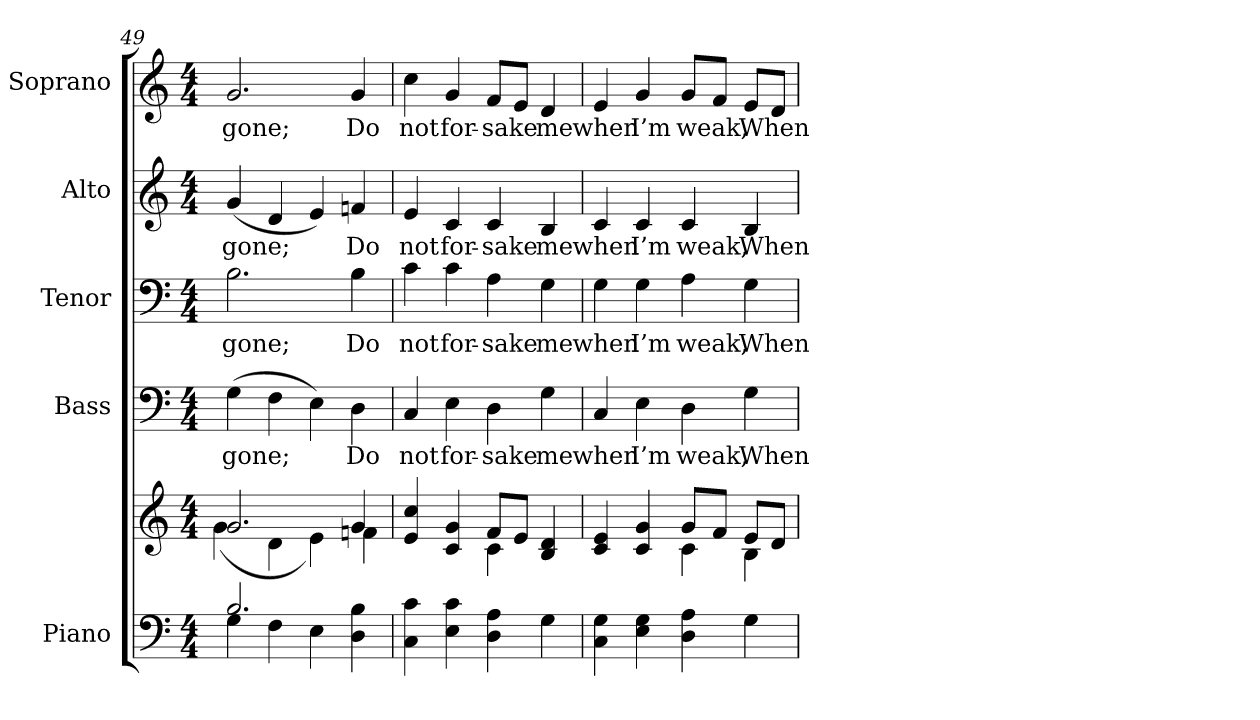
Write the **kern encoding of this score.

**kern	**kern	**kern	**text	**kern	**text	**kern	**text	**kern	**text
*part5	*part5	*part4	*part4	*part3	*part3	*part2	*part2	*part1	*part1
*staff6	*staff5	*staff4	*staff4	*staff3	*staff3	*staff2	*staff2	*staff1	*staff1
*I"Piano	*	*I"Bass	*	*I"Tenor	*	*I"Alto	*	*I"Soprano	*
*I'Pno.	*	*I'B.	*	*I'T.	*	*I'A.	*	*I'S.	*
*clefF4	*clefG2	*clefF4	*	*clefF4	*	*clefG2	*	*clefG2	*
*k[]	*k[]	*k[]	*	*k[]	*	*k[]	*	*k[]	*
*C:	*C:	*C:	*	*C:	*	*C:	*	*C:	*
*M4/4	*M4/4	*M4/4	*	*M4/4	*	*M4/4	*	*M4/4	*
=49	=49	=49	=49	=49	=49	=49	=49	=49	=49
*^	*^	*	*	*	*	*	*	*	*
!	!	!	!	!	!LO:LY:b:color=#000000	!	!	!	!	!	!
!	!	!	!	!	!	!	!LO:LY:b:color=#000000	!	!	!	!
!	!	!	!	!	!	!	!	!	!LO:LY:b:color=#000000	!	!
!	!	!	!	!	!	!	!	!	!	!	!LO:LY:b:color=#000000
2.Bi/	4Gi\	2.gi/	(4gi\	(4Gi\	gone;	2.Bi\	gone;	(4gi/	gone;	2.gi/	gone;
.	4Fi\	.	4di\	4Fi\	.	.	.	4di/	.	.	.
.	4Ei\	.	4ei\)	4Ei\)	.	.	.	4ei/)	.	.	.
!	!	!	!	!	!LO:LY:b:color=#000000	!	!	!	!	!	!
!	!	!	!	!	!	!	!LO:LY:b:color=#000000	!	!	!	!
!	!	!	!	!	!	!	!	!	!LO:LY:b:color=#000000	!	!
!	!	!	!	!	!	!	!	!	!	!	!LO:LY:b:color=#000000
4Di\ 4Bi	4ryy	4gi/	4fni\	4Di\	Do	4Bi\	Do	4fni/	Do	4gi/	Do
*v	*v	*	*	*	*	*	*	*	*	*	*
!!LO:PB:g=z
=50	=50	=50	=50	=50	=50	=50	=50	=50	=50	=50
*^	*	*	*	*	*	*	*	*	*	*
!	!	!	!	!	!LO:LY:b:color=#000000	!	!	!	!	!	!
*v	*v	*	*	*	*	*	*	*	*	*	*
*^	*	*	*	*	*	*	*	*	*	*
!	!	!	!	!	!	!	!LO:LY:b:color=#000000	!	!	!	!
*v	*v	*	*	*	*	*	*	*	*	*	*
*^	*	*	*	*	*	*	*	*	*	*
!	!	!	!	!	!	!	!	!	!LO:LY:b:color=#000000	!	!
*v	*v	*	*	*	*	*	*	*	*	*	*
*^	*	*	*	*	*	*	*	*	*	*
!	!	!	!	!	!	!	!	!	!	!	!LO:LY:b:color=#000000
*v	*v	*	*	*	*	*	*	*	*	*	*
4Ci\ 4ci	4ei/ 4cci	2ryy	4Ci/	not	4ci\	not	4ei/	not	4cci\	not
!	!	!	!	!LO:LY:b:color=#000000	!	!	!	!	!	!
!	!	!	!	!	!	!LO:LY:b:color=#000000	!	!	!	!
!	!	!	!	!	!	!	!	!LO:LY:b:color=#000000	!	!
!	!	!	!	!	!	!	!	!	!	!LO:LY:b:color=#000000
4Ei\ 4ci	4ci/ 4gi	.	4Ei\	for-	4ci\	for-	4ci/	for-	4gi/	for-
!	!	!	!	!LO:LY:b:color=#000000	!	!	!	!	!	!
!	!	!	!	!	!	!LO:LY:b:color=#000000	!	!	!	!
!	!	!	!	!	!	!	!	!LO:LY:b:color=#000000	!	!
!	!	!	!	!	!	!	!	!	!	!LO:LY:b:color=#000000
4Di\ 4Ai	8fi/L	4ci\	4Di\	-sake	4Ai\	-sake	4ci/	-sake	8fi/L	-sake
.	8ei/J	.	.	.	.	.	.	.	8ei/J	.
!	!	!	!	!LO:LY:b:color=#000000	!	!	!	!	!	!
!	!	!	!	!	!	!LO:LY:b:color=#000000	!	!	!	!
!	!	!	!	!	!	!	!	!LO:LY:b:color=#000000	!	!
!	!	!	!	!	!	!	!	!	!	!LO:LY:b:color=#000000
4Gi\	4Bi/ 4di	4ryy	4Gi\	me	4Gi\	me	4Bi/	me	4di/	me
=51	=51	=51	=51	=51	=51	=51	=51	=51	=51	=51
!	!	!	!	!LO:LY:b:color=#000000	!	!	!	!	!	!
!	!	!	!	!	!	!LO:LY:b:color=#000000	!	!	!	!
!	!	!	!	!	!	!	!	!LO:LY:b:color=#000000	!	!
!	!	!	!	!	!	!	!	!	!	!LO:LY:b:color=#000000
4Ci\ 4Gi	4ci/ 4ei	2ryy	4Ci/	when	4Gi\	when	4ci/	when	4ei/	when
!	!	!	!	!LO:LY:b:color=#000000	!	!	!	!	!	!
!	!	!	!	!	!	!LO:LY:b:color=#000000	!	!	!	!
!	!	!	!	!	!	!	!	!LO:LY:b:color=#000000	!	!
!	!	!	!	!	!	!	!	!	!	!LO:LY:b:color=#000000
4Ei\ 4Gi	4ci/ 4gi	.	4Ei\	I’m	4Gi\	I’m	4ci/	I’m	4gi/	I’m
!	!	!	!	!LO:LY:b:color=#000000	!	!	!	!	!	!
!	!	!	!	!	!	!LO:LY:b:color=#000000	!	!	!	!
!	!	!	!	!	!	!	!	!LO:LY:b:color=#000000	!	!
!	!	!	!	!	!	!	!	!	!	!LO:LY:b:color=#000000
4Di\ 4Ai	8gi/L	4ci\	4Di\	weak,	4Ai\	weak,	4ci/	weak,	8gi/L	weak,
.	8fi/J	.	.	.	.	.	.	.	8fi/J	.
!	!	!	!	!LO:LY:b:color=#000000	!	!	!	!	!	!
!	!	!	!	!	!	!LO:LY:b:color=#000000	!	!	!	!
!	!	!	!	!	!	!	!	!LO:LY:b:color=#000000	!	!
!	!	!	!	!	!	!	!	!	!	!LO:LY:b:color=#000000
4Gi\	8ei/L	4Bi\	4Gi\	When	4Gi\	When	4Bi/	When	8ei/L	When
.	8di/J	.	.	.	.	.	.	.	8di/J	.
*	*v	*v	*	*	*	*	*	*	*	*
=	=	=	=	=	=	=	=	=	=
*-	*-	*-	*-	*-	*-	*-	*-	*-	*-
